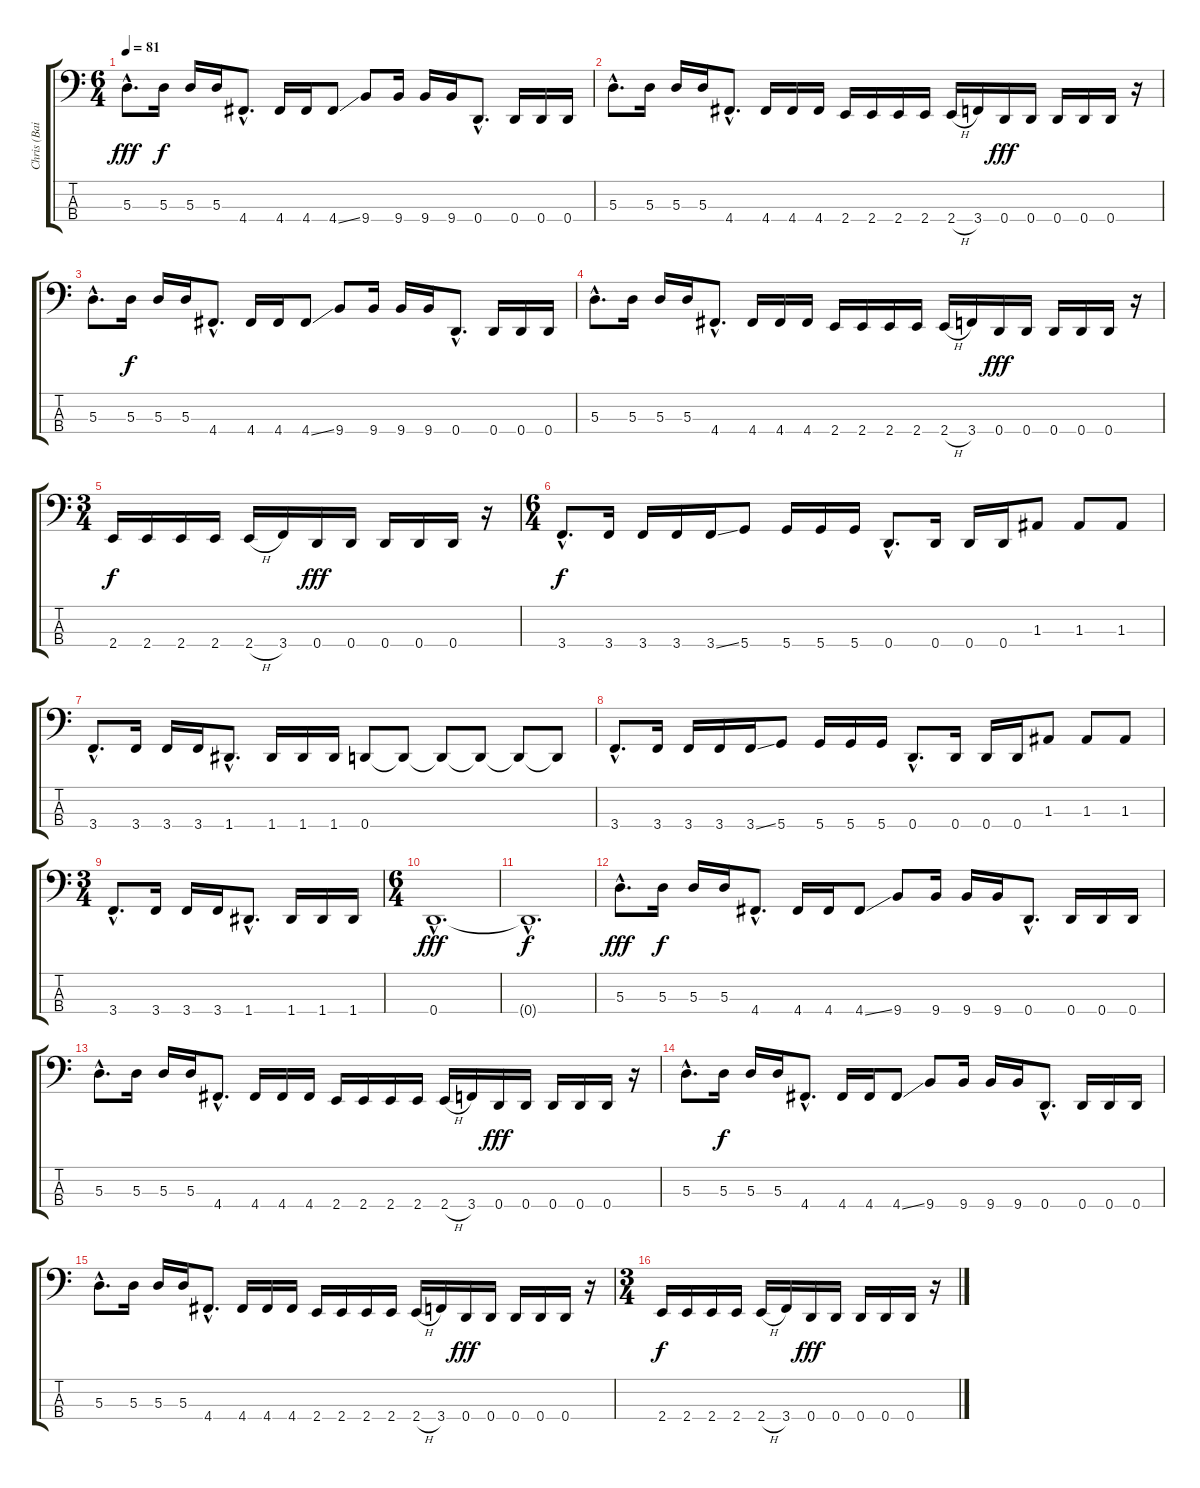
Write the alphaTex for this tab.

\track ("Chris (Baixo)" "Chris (Bai") {instrument electricbasspick}
\staff {score tabs}
\tuning (G2 D2 A1 D1) {hide}
\ts (6 4)
\tempo 81
\clef f4
\ks c
5.3{hac}.8{d dy fff} 5.3.16{dy f} 5.3.16 5.3.16 4.4{hac}.8{d} 4.4.16 4.4.16 4.4{ss}.8 9.4.8 9.4.16 9.4.16 9.4.16 0.4{hac}.8{d} 0.4.16 0.4.16 0.4.16 |
5.3{hac}.8{d} 5.3.16 5.3.16 5.3.16 4.4{hac}.8{d} 4.4.16 4.4.16 4.4.16 2.4.16 2.4.16 2.4.16 2.4.16 2.4{h}.16 3.4.16 0.4.16{dy fff} 0.4.16 0.4.16 0.4.16 0.4.16 r.16 |
5.3{hac}.8{d} 5.3.16{dy f} 5.3.16 5.3.16 4.4{hac}.8{d} 4.4.16 4.4.16 4.4{ss}.8 9.4.8 9.4.16 9.4.16 9.4.16 0.4{hac}.8{d} 0.4.16 0.4.16 0.4.16 |
5.3{hac}.8{d} 5.3.16 5.3.16 5.3.16 4.4{hac}.8{d} 4.4.16 4.4.16 4.4.16 2.4.16 2.4.16 2.4.16 2.4.16 2.4{h}.16 3.4.16 0.4.16{dy fff} 0.4.16 0.4.16 0.4.16 0.4.16 r.16 |
\ts (3 4)
2.4.16{dy f} 2.4.16 2.4.16 2.4.16 2.4{h}.16 3.4.16 0.4.16{dy fff} 0.4.16 0.4.16 0.4.16 0.4.16 r.16 |
\ts (6 4)
3.4{hac}.8{d dy f} 3.4.16 3.4.16 3.4.16 3.4{ss}.16 5.4.8 5.4.16 5.4.16 5.4.16 0.4{hac}.8{d} 0.4.16 0.4.16 0.4.16 1.3.8 1.3.8 1.3.8 |
3.4{hac}.8{d} 3.4.16 3.4.16 3.4.16 1.4{hac}.8{d} 1.4.16 1.4.16 1.4.16 0.4.8 0.4{t}.8 0.4{t}.8 0.4{t}.8 0.4{t}.8 0.4{t}.8 |
3.4{hac}.8{d} 3.4.16 3.4.16 3.4.16 3.4{ss}.16 5.4.8 5.4.16 5.4.16 5.4.16 0.4{hac}.8{d} 0.4.16 0.4.16 0.4.16 1.3.8 1.3.8 1.3.8 |
\ts (3 4)
3.4{hac}.8{d} 3.4.16 3.4.16 3.4.16 1.4{hac}.8{d} 1.4.16 1.4.16 1.4.16 |
\ts (6 4)
0.4{hac}.1{d dy fff} |
0.4{hac t}.1{d dy f} |
5.3{hac}.8{d dy fff} 5.3.16{dy f} 5.3.16 5.3.16 4.4{hac}.8{d} 4.4.16 4.4.16 4.4{ss}.8 9.4.8 9.4.16 9.4.16 9.4.16 0.4{hac}.8{d} 0.4.16 0.4.16 0.4.16 |
5.3{hac}.8{d} 5.3.16 5.3.16 5.3.16 4.4{hac}.8{d} 4.4.16 4.4.16 4.4.16 2.4.16 2.4.16 2.4.16 2.4.16 2.4{h}.16 3.4.16 0.4.16{dy fff} 0.4.16 0.4.16 0.4.16 0.4.16 r.16 |
5.3{hac}.8{d} 5.3.16{dy f} 5.3.16 5.3.16 4.4{hac}.8{d} 4.4.16 4.4.16 4.4{ss}.8 9.4.8 9.4.16 9.4.16 9.4.16 0.4{hac}.8{d} 0.4.16 0.4.16 0.4.16 |
5.3{hac}.8{d} 5.3.16 5.3.16 5.3.16 4.4{hac}.8{d} 4.4.16 4.4.16 4.4.16 2.4.16 2.4.16 2.4.16 2.4.16 2.4{h}.16 3.4.16 0.4.16{dy fff} 0.4.16 0.4.16 0.4.16 0.4.16 r.16 |
\ts (3 4)
2.4.16{dy f} 2.4.16 2.4.16 2.4.16 2.4{h}.16 3.4.16 0.4.16{dy fff} 0.4.16 0.4.16 0.4.16 0.4.16 r.16
